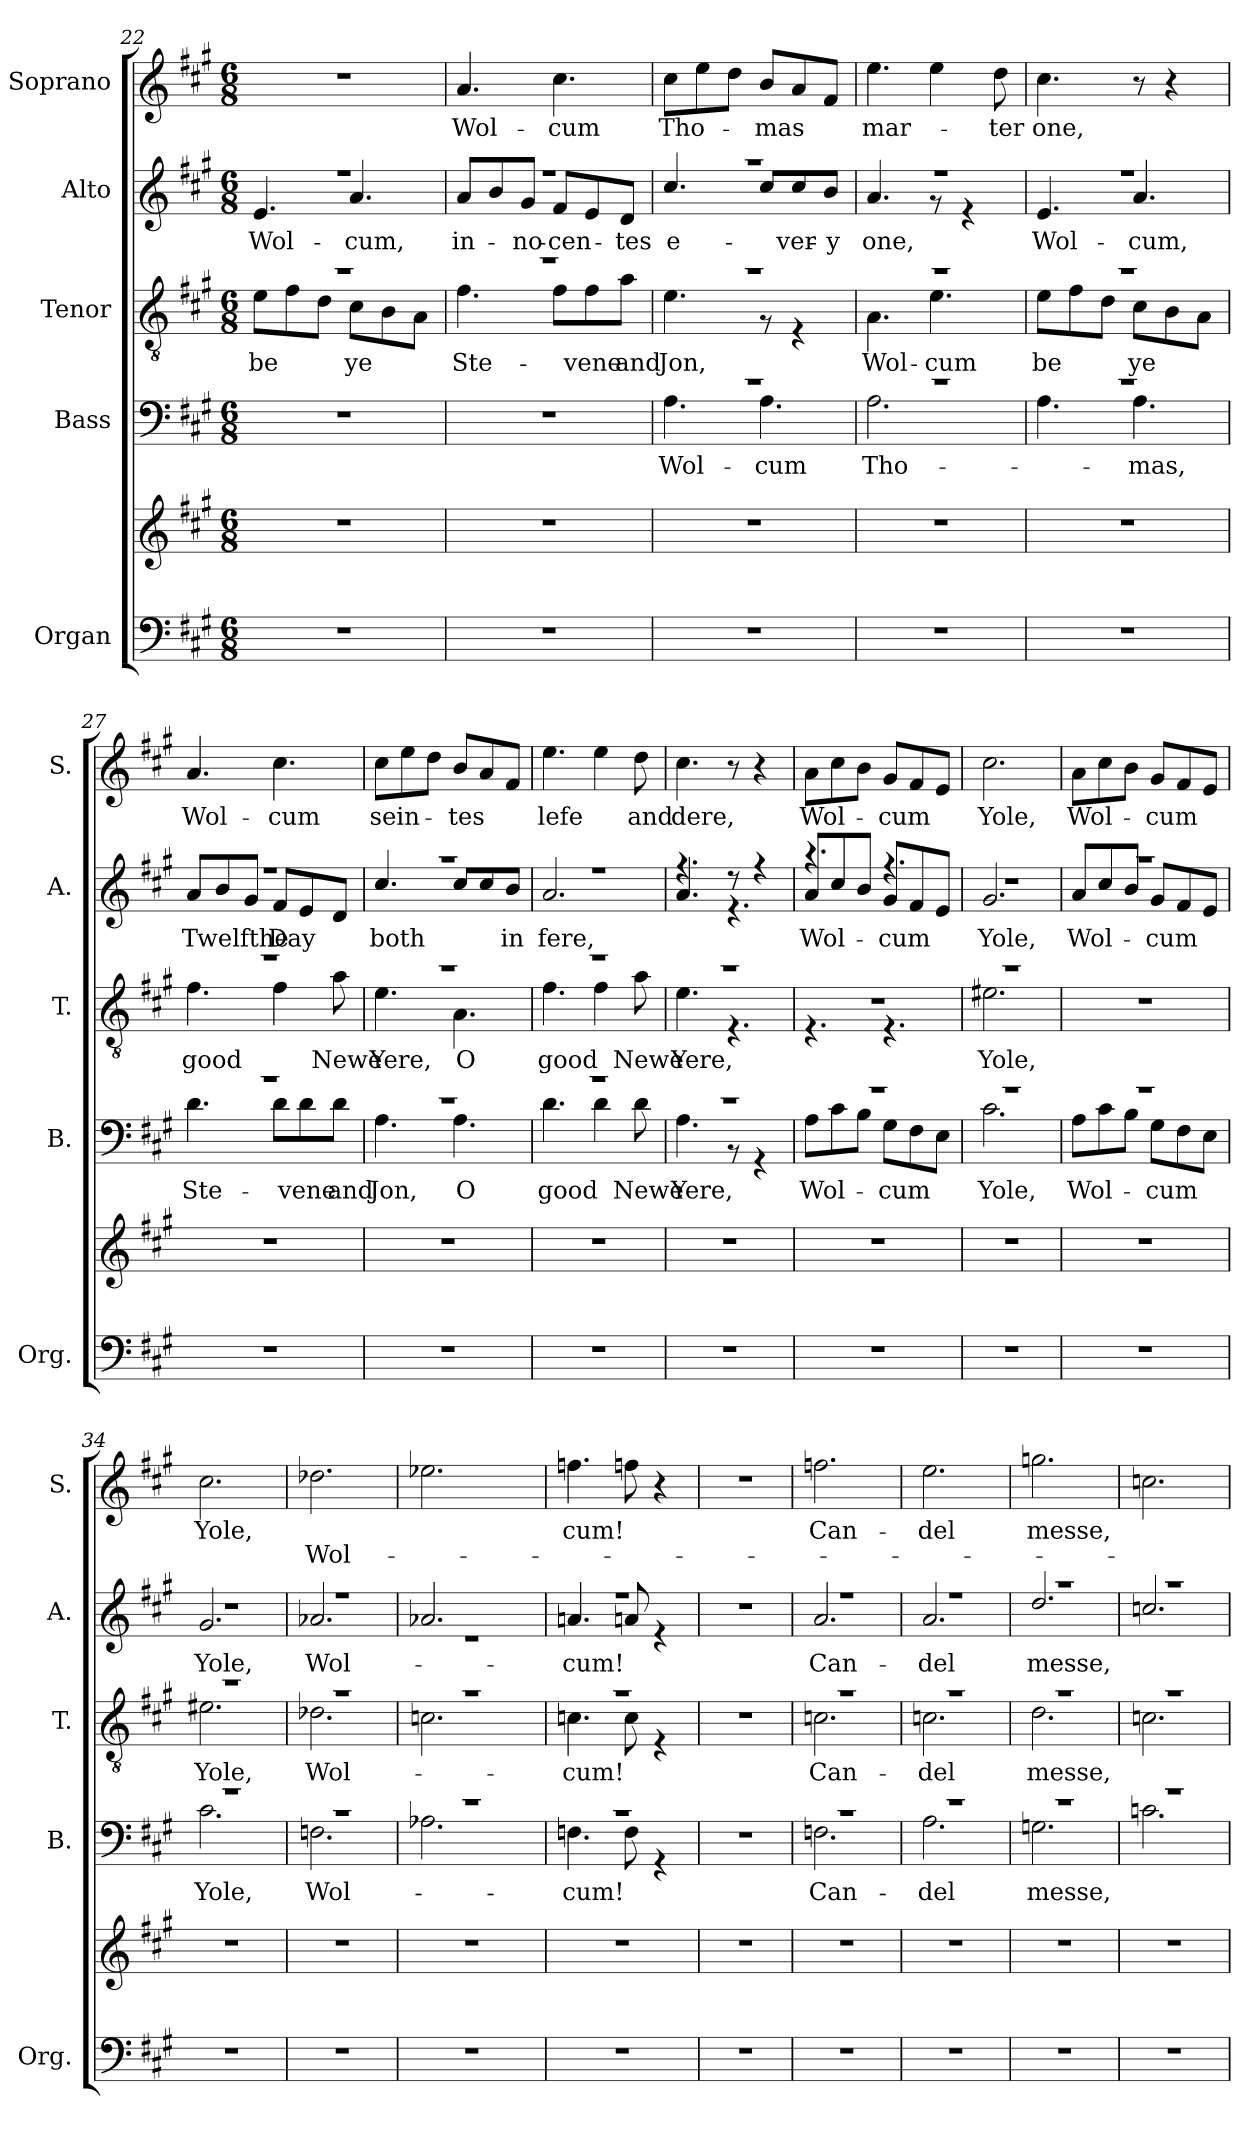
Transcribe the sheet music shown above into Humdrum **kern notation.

**kern	**kern	**kern	**text	**kern	**text	**kern	**text	**kern	**text	**text
*part5	*part5	*part4	*part4	*part3	*part3	*part2	*part2	*part1	*part1	*part1
*staff6	*staff5	*staff4	*staff4	*staff3	*staff3	*staff2	*staff2	*staff1	*staff1	*staff1
*I"Organ	*	*I"Bass	*	*I"Tenor	*	*I"Alto	*	*I"Soprano	*	*
*I'Org.	*	*I'B.	*	*I'T.	*	*I'A.	*	*I'S.	*	*
*clefF4	*clefG2	*clefF4	*	*clefGv2	*	*clefG2	*	*clefG2	*	*
*k[f#c#g#]	*k[f#c#g#]	*k[f#c#g#]	*	*k[f#c#g#]	*	*k[f#c#g#]	*	*k[f#c#g#]	*	*
*M6/8	*M6/8	*M6/8	*	*M6/8	*	*M6/8	*	*M6/8	*	*
=22	=22	=22	=22	=22	=22	=22	=22	=22	=22	=22
*	*	*	*	*^	*	*^	*	*	*	*
2.r	2.r	2.r	.	2.r	8e\L	be	2.r	4.e/	Wol-	2.r	.	.
.	.	.	.	.	8f#\	.	.	.	.	.	.	.
.	.	.	.	.	8d\J	.	.	.	.	.	.	.
.	.	.	.	.	8c#\L	ye	.	4.a/	-cum,	.	.	.
.	.	.	.	.	8B\	.	.	.	.	.	.	.
.	.	.	.	.	8A\J	.	.	.	.	.	.	.
=23	=23	=23	=23	=23	=23	=23	=23	=23	=23	=23	=23	=23
2.r	2.r	2.r	.	2.r	4.f#\	Ste-	2.r	8a/L	in-	4.a/	Wol-	.
.	.	.	.	.	.	.	.	8b/	.	.	.	.
.	.	.	.	.	.	.	.	8g#/J	-no-	.	.	.
.	.	.	.	.	8f#\L	.	.	8f#/L	-cen-	4.cc#\	-cum	.
.	.	.	.	.	8f#\	-vene	.	8e/	.	.	.	.
.	.	.	.	.	8a\J	and	.	8d/J	-tes	.	.	.
=24	=24	=24	=24	=24	=24	=24	=24	=24	=24	=24	=24	=24
*	*	*^	*	*	*	*	*	*	*	*	*	*
2.r	2.r	2.r	4.A\	Wol-	2.r	4.e\	Jon,	2.r	4.cc#/	e-	8cc#\L	Tho-	.
.	.	.	.	.	.	.	.	.	.	.	8ee\	.	.
.	.	.	.	.	.	.	.	.	.	.	8dd\J	.	.
.	.	.	4.A\	-cum	.	8r	.	.	8cc#/L	.	8b/L	-mas	.
.	.	.	.	.	.	4r	.	.	8cc#/	-ver-	8a/	.	.
.	.	.	.	.	.	.	.	.	8b/J	-y	8f#/J	.	.
=25	=25	=25	=25	=25	=25	=25	=25	=25	=25	=25	=25	=25	=25
2.r	2.r	2.r	2.A\	Tho-	2.r	4.A\	Wol-	2.r	4.a/	one,	4.ee\	mar-	.
.	.	.	.	.	.	4.e\	-cum	.	8r	.	4ee\	.	.
.	.	.	.	.	.	.	.	.	4r	.	.	.	.
.	.	.	.	.	.	.	.	.	.	.	8dd\	-ter	.
!!LO:PB:g=z
=26	=26	=26	=26	=26	=26	=26	=26	=26	=26	=26	=26	=26	=26
2.r	2.r	2.r	4.A\	.	2.r	8e\L	be	2.r	4.e/	Wol-	4.cc#\	one,	.
.	.	.	.	.	.	8f#\	.	.	.	.	.	.	.
.	.	.	.	.	.	8d\J	.	.	.	.	.	.	.
.	.	.	4.A\	-mas,	.	8c#\L	ye	.	4.a/	-cum,	8r	.	.
.	.	.	.	.	.	8B\	.	.	.	.	4r	.	.
.	.	.	.	.	.	8A\J	.	.	.	.	.	.	.
=27	=27	=27	=27	=27	=27	=27	=27	=27	=27	=27	=27	=27	=27
2.r	2.r	2.r	4.d\	Ste-	2.r	4.f#\	good	2.r	8a/L	Twelfthe	4.a/	Wol-	.
.	.	.	.	.	.	.	.	.	8b/	.	.	.	.
.	.	.	.	.	.	.	.	.	8g#/J	.	.	.	.
.	.	.	8d\L	.	.	4f#\	.	.	8f#/L	Day	4.cc#\	-cum	.
.	.	.	8d\	-vene	.	.	.	.	8e/	.	.	.	.
.	.	.	8d\J	and	.	8a\	Newe	.	8d/J	.	.	.	.
=28	=28	=28	=28	=28	=28	=28	=28	=28	=28	=28	=28	=28	=28
2.r	2.r	2.r	4.A\	Jon,	2.r	4.e\	Yere,	2.r	4.cc#/	both	8cc#\L	sein-	.
.	.	.	.	.	.	.	.	.	.	.	8ee\	.	.
.	.	.	.	.	.	.	.	.	.	.	8dd\J	.	.
.	.	.	4.A\	O	.	4.A\	O	.	8cc#/L	.	8b/L	-tes	.
.	.	.	.	.	.	.	.	.	8cc#/	.	8a/	.	.
.	.	.	.	.	.	.	.	.	8b/J	in	8f#/J	.	.
=29	=29	=29	=29	=29	=29	=29	=29	=29	=29	=29	=29	=29	=29
2.r	2.r	2.r	4.d\	good	2.r	4.f#\	good	2.r	2.a/	fere,	4.ee\	lefe	.
.	.	.	4d\	.	.	4f#\	.	.	.	.	4ee\	.	.
.	.	.	8d\	Newe	.	8a\	Newe	.	.	.	8dd\	and	.
!!LO:PB:g=z
=30	=30	=30	=30	=30	=30	=30	=30	=30	=30	=30	=30	=30	=30
2.r	2.r	2.r	4.A\	Yere,	2.r	4.e\	Yere,	4.r	4.a/	.	4.cc#\	dere,	.
.	.	.	8r	.	.	4.r	.	8r	4.r	.	8r	.	.
.	.	.	4r	.	.	.	.	4r	.	.	4r	.	.
=31	=31	=31	=31	=31	=31	=31	=31	=31	=31	=31	=31	=31	=31
2.r	2.r	2.r	8A\L	Wol-	2.r	4.r	.	4.r	8a/L	Wol-	8a\L	Wol-	.
.	.	.	8c#\	.	.	.	.	.	8cc#/	.	8cc#\	.	.
.	.	.	8B\J	.	.	.	.	.	8b/J	.	8b\J	.	.
.	.	.	8G#\L	-cum	.	4.r	.	4.r	8g#/L	-cum	8g#/L	-cum	.
.	.	.	8F#\	.	.	.	.	.	8f#/	.	8f#/	.	.
.	.	.	8E\J	.	.	.	.	.	8e/J	.	8e/J	.	.
=32	=32	=32	=32	=32	=32	=32	=32	=32	=32	=32	=32	=32	=32
2.r	2.r	2.r	2.c#\	Yole,	2.r	2.e#X\	Yole,	2.r	2.g#/	Yole,	2.cc#\	Yole,	.
*	*	*	*	*	*v	*v	*	*	*	*	*	*	*
=33	=33	=33	=33	=33	=33	=33	=33	=33	=33	=33	=33	=33
2.r	2.r	2.r	8A\L	Wol-	2.r	.	2.r	8a/L	Wol-	8a\L	Wol-	.
.	.	.	8c#\	.	.	.	.	8cc#/	.	8cc#\	.	.
.	.	.	8B\J	.	.	.	.	8b/J	.	8b\J	.	.
.	.	.	8G#\L	-cum	.	.	.	8g#/L	-cum	8g#/L	-cum	.
.	.	.	8F#\	.	.	.	.	8f#/	.	8f#/	.	.
.	.	.	8E\J	.	.	.	.	8e/J	.	8e/J	.	.
=34	=34	=34	=34	=34	=34	=34	=34	=34	=34	=34	=34	=34
*	*	*	*	*	*^	*	*	*	*	*	*	*
2.r	2.r	2.r	2.c#\	Yole,	2.r	2.e#X\	Yole,	2.r	2.g#/	Yole,	2.cc#\	Yole,	.
=35	=35	=35	=35	=35	=35	=35	=35	=35	=35	=35	=35	=35	=35
2.r	2.r	2.r	2.Fn\	Wol-	2.r	2.d-X\	Wol-	2.r	2.a-X/	Wol-	2.dd-X\	.	Wol-
=36	=36	=36	=36	=36	=36	=36	=36	=36	=36	=36	=36	=36	=36
2.r	2.r	2.r	2.A-X\	.	2.r	2.cn\	.	2.a-X/	2.r	.	2.ee-X\	.	.
!!LO:PB:g=z
=37	=37	=37	=37	=37	=37	=37	=37	=37	=37	=37	=37	=37	=37
2.r	2.r	2.r	4.Fn\	-cum!	2.r	4.cn\	-cum!	2.r	4.an/	-cum!	4.ffn\	-cum!	.
.	.	.	8F\	.	.	8c\	.	.	8an/	.	8ffn\	.	.
.	.	.	4r	.	.	4r	.	.	4r	.	4r	.	.
*	*	*v	*v	*	*	*	*	*v	*v	*	*	*	*
*	*	*	*	*v	*v	*	*	*	*	*	*
=38	=38	=38	=38	=38	=38	=38	=38	=38	=38	=38
2.r	2.r	2.r	.	2.r	.	2.r	.	2.r	.	.
=39	=39	=39	=39	=39	=39	=39	=39	=39	=39	=39
*	*	*^	*	*^	*	*^	*	*	*	*
2.r	2.r	2.r	2.Fn\	Can-	2.r	2.cn\	Can-	2.r	2.a/	Can-	2.ffn\	Can-	.
=40	=40	=40	=40	=40	=40	=40	=40	=40	=40	=40	=40	=40	=40
2.r	2.r	2.r	2.A\	-del	2.r	2.cn\	-del	2.r	2.a/	-del	2.ee\	-del	.
=41	=41	=41	=41	=41	=41	=41	=41	=41	=41	=41	=41	=41	=41
2.r	2.r	2.r	2.Gn\	messe,	2.r	2.d\	messe,	2.r	2.dd/	messe,	2.ggn\	messe,	.
=42	=42	=42	=42	=42	=42	=42	=42	=42	=42	=42	=42	=42	=42
2.r	2.r	2.r	2.cn\	.	2.r	2.cn\	.	2.r	2.ccn/	.	2.ccn\	.	.
*	*	*v	*v	*	*	*	*	*v	*v	*	*	*	*
*	*	*	*	*v	*v	*	*	*	*	*	*
=	=	=	=	=	=	=	=	=	=	=
*-	*-	*-	*-	*-	*-	*-	*-	*-	*-	*-
